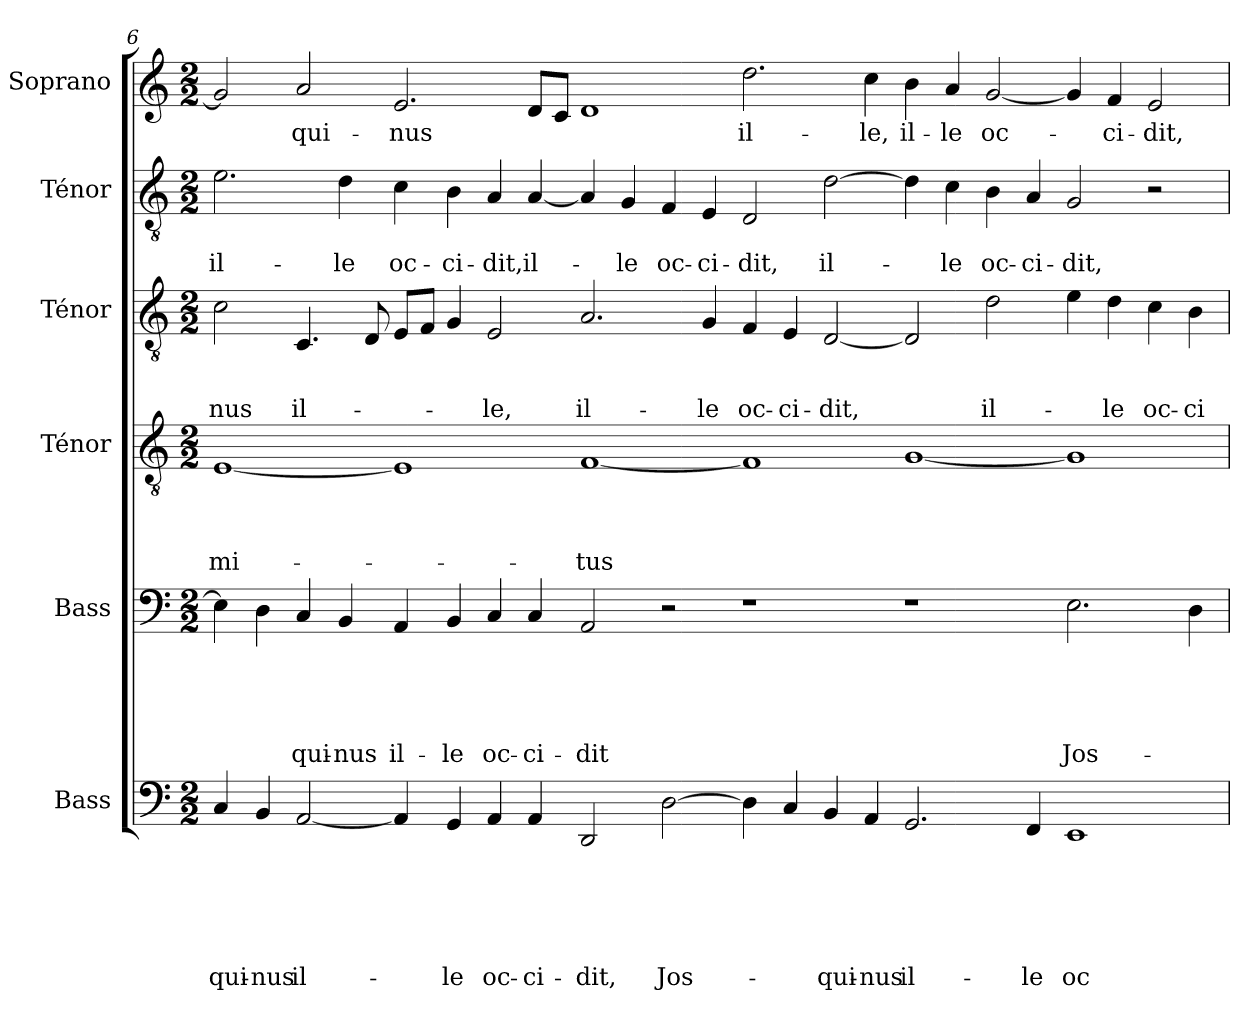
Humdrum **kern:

**kern	**text	**text	**text	**text	**text	**text	**kern	**text	**text	**text	**text	**text	**kern	**text	**text	**text	**text	**kern	**text	**text	**text	**kern	**text	**text	**kern	**text
*part6	*part6	*part6	*part6	*part6	*part6	*part6	*part5	*part5	*part5	*part5	*part5	*part5	*part4	*part4	*part4	*part4	*part4	*part3	*part3	*part3	*part3	*part2	*part2	*part2	*part1	*part1
*staff6	*staff6	*staff6	*staff6	*staff6	*staff6	*staff6	*staff5	*staff5	*staff5	*staff5	*staff5	*staff5	*staff4	*staff4	*staff4	*staff4	*staff4	*staff3	*staff3	*staff3	*staff3	*staff2	*staff2	*staff2	*staff1	*staff1
*I"Bass	*	*	*	*	*	*	*I"Bass	*	*	*	*	*	*I"Ténor	*	*	*	*	*I"Ténor	*	*	*	*I"Ténor	*	*	*I"Soprano	*
*I'B.	*	*	*	*	*	*	*I'B.	*	*	*	*	*	*I'T.	*	*	*	*	*I'T.	*	*	*	*I'T.	*	*	*I'S.	*
!!LO:PB:g=z
*clefF4	*	*	*	*	*	*	*clefF4	*	*	*	*	*	*clefGv2	*	*	*	*	*clefGv2	*	*	*	*clefGv2	*	*	*clefG2	*
*k[]	*	*	*	*	*	*	*k[]	*	*	*	*	*	*k[]	*	*	*	*	*k[]	*	*	*	*k[]	*	*	*k[]	*
*C:	*	*	*	*	*	*	*C:	*	*	*	*	*	*C:	*	*	*	*	*C:	*	*	*	*C:	*	*	*C:	*
*M2/2	*	*	*	*	*	*	*M2/2	*	*	*	*	*	*M2/2	*	*	*	*	*M2/2	*	*	*	*M2/2	*	*	*M2/2	*
=6	=6	=6	=6	=6	=6	=6	=6	=6	=6	=6	=6	=6	=6	=6	=6	=6	=6	=6	=6	=6	=6	=6	=6	=6	=6	=6
!	!	!	!	!	!	!LO:LY:b	!	!	!	!	!	!	!	!	!	!	!LO:LY:b	!	!	!	!LO:LY:b	!	!	!LO:LY:b	!	!
4C/	.	.	.	.	.	-qui-	4E\]	.	.	.	.	.	[<1E	.	.	.	-mi-	2c\	.	.	-nus	2.e\	.	il-	2g/]	.
!	!	!	!	!	!	!LO:LY:b	!	!	!	!	!	!	!	!	!	!	!	!	!	!	!	!	!	!	!	!
4BB/	.	.	.	.	.	-nus	4D\	.	.	.	.	.	.	.	.	.	.	.	.	.	.	.	.	.	.	.
!	!	!	!	!	!	!LO:LY:b	!	!	!	!	!	!LO:LY:b	!	!	!	!	!	!	!	!	!LO:LY:b	!	!	!	!	!LO:LY:b
[<2AA/	.	.	.	.	.	il-	4C/	.	.	.	.	-qui-	.	.	.	.	.	4.C/	.	.	il-	.	.	.	2a/	-qui-
!	!	!	!	!	!	!	!	!	!	!	!	!LO:LY:b	!	!	!	!	!	!	!	!	!	!	!	!LO:LY:b	!	!
.	.	.	.	.	.	.	4BB/	.	.	.	.	-nus	.	.	.	.	.	.	.	.	.	4d\	.	-le	.	.
.	.	.	.	.	.	.	.	.	.	.	.	.	.	.	.	.	.	8D/	.	.	.	.	.	.	.	.
!	!	!	!	!	!	!	!	!	!	!	!	!LO:LY:b	!	!	!	!	!	!	!	!	!	!	!	!LO:LY:b	!	!LO:LY:b
4AA/]	.	.	.	.	.	.	4AA/	.	.	.	.	il-	1E]	.	.	.	.	8E/L	.	.	.	4c\	.	oc-	2.e/	-nus
.	.	.	.	.	.	.	.	.	.	.	.	.	.	.	.	.	.	8F/J	.	.	.	.	.	.	.	.
!	!	!	!	!	!	!LO:LY:b	!	!	!	!	!	!LO:LY:b	!	!	!	!	!	!	!	!	!	!	!	!LO:LY:b	!	!
4GG/	.	.	.	.	.	-le	4BB/	.	.	.	.	-le	.	.	.	.	.	4G/	.	.	.	4B\	.	-ci-	.	.
!	!	!	!	!	!	!LO:LY:b	!	!	!	!	!	!LO:LY:b	!	!	!	!	!	!	!	!	!LO:LY:b	!	!	!LO:LY:b	!	!
4AA/	.	.	.	.	.	oc-	4C/	.	.	.	.	oc-	.	.	.	.	.	2E/	.	.	-le,	4A/	.	-dit,	.	.
!	!	!	!	!	!	!LO:LY:b	!	!	!	!	!	!LO:LY:b	!	!	!	!	!	!	!	!	!	!	!	!LO:LY:b	!	!
4AA/	.	.	.	.	.	-ci-	4C/	.	.	.	.	-ci-	.	.	.	.	.	.	.	.	.	[<4A/	.	il-	8d/L	.
.	.	.	.	.	.	.	.	.	.	.	.	.	.	.	.	.	.	.	.	.	.	.	.	.	8c/J	.
!	!	!	!	!	!	!LO:LY:b	!	!	!	!	!	!LO:LY:b	!	!	!	!	!LO:LY:b	!	!	!	!LO:LY:b	!	!	!	!	!
2DD/	.	.	.	.	.	-dit,	2AA/	.	.	.	.	-dit	[<1F	.	.	.	-tus	2.A/	.	.	il-	4A/]	.	.	1d	.
!	!	!	!	!	!	!	!	!	!	!	!	!	!	!	!	!	!	!	!	!	!	!	!	!LO:LY:b	!	!
.	.	.	.	.	.	.	.	.	.	.	.	.	.	.	.	.	.	.	.	.	.	4G/	.	-le	.	.
!	!	!	!	!	!	!LO:LY:b	!	!	!	!	!	!	!	!	!	!	!	!	!	!	!	!	!	!LO:LY:b	!	!
[>2D\	.	.	.	.	.	Jos-	2r	.	.	.	.	.	.	.	.	.	.	.	.	.	.	4F/	.	oc-	.	.
!	!	!	!	!	!	!	!	!	!	!	!	!	!	!	!	!	!	!	!	!	!LO:LY:b	!	!	!LO:LY:b	!	!
.	.	.	.	.	.	.	.	.	.	.	.	.	.	.	.	.	.	4G/	.	.	-le	4E/	.	-ci-	.	.
!	!	!	!	!	!	!	!	!	!	!	!	!	!	!	!	!	!	!	!	!	!LO:LY:b	!	!	!LO:LY:b	!	!LO:LY:b
4D\]	.	.	.	.	.	.	1r	.	.	.	.	.	1F]	.	.	.	.	4F/	.	.	oc-	2D/	.	-dit,	2.dd\	il-
!	!	!	!	!	!	!	!	!	!	!	!	!	!	!	!	!	!	!	!	!	!LO:LY:b	!	!	!	!	!
4C/	.	.	.	.	.	.	.	.	.	.	.	.	.	.	.	.	.	4E/	.	.	-ci-	.	.	.	.	.
!	!	!	!	!	!	!LO:LY:b	!	!	!	!	!	!	!	!	!	!	!	!	!	!	!LO:LY:b	!	!	!LO:LY:b	!	!
4BB/	.	.	.	.	.	-qui-	.	.	.	.	.	.	.	.	.	.	.	[<2D/	.	.	-dit,	[>2d\	.	il-	.	.
!	!	!	!	!	!	!LO:LY:b	!	!	!	!	!	!	!	!	!	!	!	!	!	!	!	!	!	!	!	!LO:LY:b
4AA/	.	.	.	.	.	-nus	.	.	.	.	.	.	.	.	.	.	.	.	.	.	.	.	.	.	4cc\	-le,
!	!	!	!	!	!	!LO:LY:b	!	!	!	!	!	!	!	!	!	!	!	!	!	!	!	!	!	!	!	!LO:LY:b
2.GG/	.	.	.	.	.	il-	1r	.	.	.	.	.	[<1G	.	.	.	.	2D/]	.	.	.	4d\]	.	.	4b\	il-
!	!	!	!	!	!	!	!	!	!	!	!	!	!	!	!	!	!	!	!	!	!	!	!	!LO:LY:b	!	!LO:LY:b
.	.	.	.	.	.	.	.	.	.	.	.	.	.	.	.	.	.	.	.	.	.	4c\	.	-le	4a/	-le
!	!	!	!	!	!	!	!	!	!	!	!	!	!	!	!	!	!	!	!	!	!LO:LY:b	!	!	!LO:LY:b	!	!LO:LY:b
.	.	.	.	.	.	.	.	.	.	.	.	.	.	.	.	.	.	2d\	.	.	il-	4B\	.	oc-	[<2g/	oc-
!	!	!	!	!	!	!LO:LY:b	!	!	!	!	!	!	!	!	!	!	!	!	!	!	!	!	!	!LO:LY:b	!	!
4FF/	.	.	.	.	.	-le	.	.	.	.	.	.	.	.	.	.	.	.	.	.	.	4A/	.	-ci-	.	.
!	!	!	!	!	!	!LO:LY:b	!	!	!	!	!	!LO:LY:b	!	!	!	!	!	!	!	!	!	!	!	!LO:LY:b	!	!
1EE	.	.	.	.	.	oc-	2.E\	.	.	.	.	Jos-	1G]	.	.	.	.	4e\	.	.	.	2G/	.	-dit,	4g/]	.
!	!	!	!	!	!	!	!	!	!	!	!	!	!	!	!	!	!	!	!	!	!LO:LY:b	!	!	!	!	!LO:LY:b
.	.	.	.	.	.	.	.	.	.	.	.	.	.	.	.	.	.	4d\	.	.	-le	.	.	.	4f/	-ci-
!	!	!	!	!	!	!	!	!	!	!	!	!	!	!	!	!	!	!	!	!	!LO:LY:b	!	!	!	!	!LO:LY:b
.	.	.	.	.	.	.	.	.	.	.	.	.	.	.	.	.	.	4c\	.	.	oc-	2r	.	.	2e/	-dit,
!	!	!	!	!	!	!	!	!	!	!	!	!	!	!	!	!	!	!	!	!	!LO:LY:b	!	!	!	!	!
.	.	.	.	.	.	.	4D\	.	.	.	.	.	.	.	.	.	.	4B\	.	.	-ci-	.	.	.	.	.
=	=	=	=	=	=	=	=	=	=	=	=	=	=	=	=	=	=	=	=	=	=	=	=	=	=	=
*-	*-	*-	*-	*-	*-	*-	*-	*-	*-	*-	*-	*-	*-	*-	*-	*-	*-	*-	*-	*-	*-	*-	*-	*-	*-	*-
